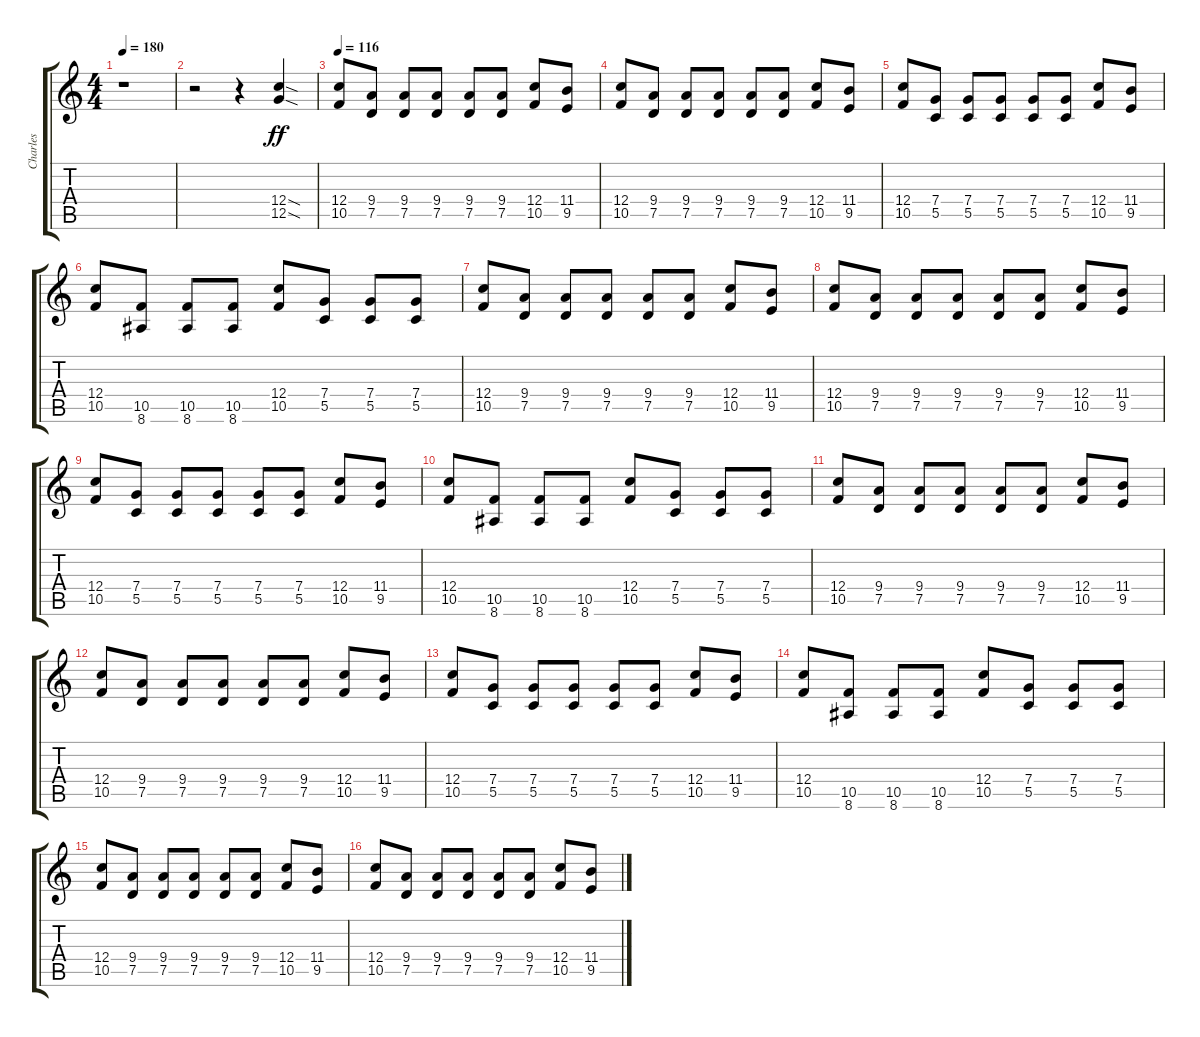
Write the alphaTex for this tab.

\track ("Charles" "Charles") {instrument distortionguitar}
\staff {score tabs}
\tuning (D4 A3 F3 C3 G2 D2) {hide}
\ts (4 4)
\tempo 180
\clef g2
\ks c
r.1{dy ff} |
r.2 r.4 (12.4{sod} 12.5{sod}).4 |
\tempo 116
(12.4 10.5).8 (9.4 7.5).8 (9.4 7.5).8 (9.4 7.5).8 (9.4 7.5).8 (9.4 7.5).8 (12.4 10.5).8 (11.4 9.5).8 |
(12.4 10.5).8 (9.4 7.5).8 (9.4 7.5).8 (9.4 7.5).8 (9.4 7.5).8 (9.4 7.5).8 (12.4 10.5).8 (11.4 9.5).8 |
(12.4 10.5).8 (7.4 5.5).8 (7.4 5.5).8 (7.4 5.5).8 (7.4 5.5).8 (7.4 5.5).8 (12.4 10.5).8 (11.4 9.5).8 |
(12.4 10.5).8 (10.5 8.6).8 (10.5 8.6).8 (10.5 8.6).8 (12.4 10.5).8 (7.4 5.5).8 (7.4 5.5).8 (7.4 5.5).8 |
(12.4 10.5).8 (9.4 7.5).8 (9.4 7.5).8 (9.4 7.5).8 (9.4 7.5).8 (9.4 7.5).8 (12.4 10.5).8 (11.4 9.5).8 |
(12.4 10.5).8 (9.4 7.5).8 (9.4 7.5).8 (9.4 7.5).8 (9.4 7.5).8 (9.4 7.5).8 (12.4 10.5).8 (11.4 9.5).8 |
(12.4 10.5).8 (7.4 5.5).8 (7.4 5.5).8 (7.4 5.5).8 (7.4 5.5).8 (7.4 5.5).8 (12.4 10.5).8 (11.4 9.5).8 |
(12.4 10.5).8 (10.5 8.6).8 (10.5 8.6).8 (10.5 8.6).8 (12.4 10.5).8 (7.4 5.5).8 (7.4 5.5).8 (7.4 5.5).8 |
(12.4 10.5).8 (9.4 7.5).8 (9.4 7.5).8 (9.4 7.5).8 (9.4 7.5).8 (9.4 7.5).8 (12.4 10.5).8 (11.4 9.5).8 |
(12.4 10.5).8 (9.4 7.5).8 (9.4 7.5).8 (9.4 7.5).8 (9.4 7.5).8 (9.4 7.5).8 (12.4 10.5).8 (11.4 9.5).8 |
(12.4 10.5).8 (7.4 5.5).8 (7.4 5.5).8 (7.4 5.5).8 (7.4 5.5).8 (7.4 5.5).8 (12.4 10.5).8 (11.4 9.5).8 |
(12.4 10.5).8 (10.5 8.6).8 (10.5 8.6).8 (10.5 8.6).8 (12.4 10.5).8 (7.4 5.5).8 (7.4 5.5).8 (7.4 5.5).8 |
(12.4 10.5).8 (9.4 7.5).8 (9.4 7.5).8 (9.4 7.5).8 (9.4 7.5).8 (9.4 7.5).8 (12.4 10.5).8 (11.4 9.5).8 |
(12.4 10.5).8 (9.4 7.5).8 (9.4 7.5).8 (9.4 7.5).8 (9.4 7.5).8 (9.4 7.5).8 (12.4 10.5).8 (11.4 9.5).8
